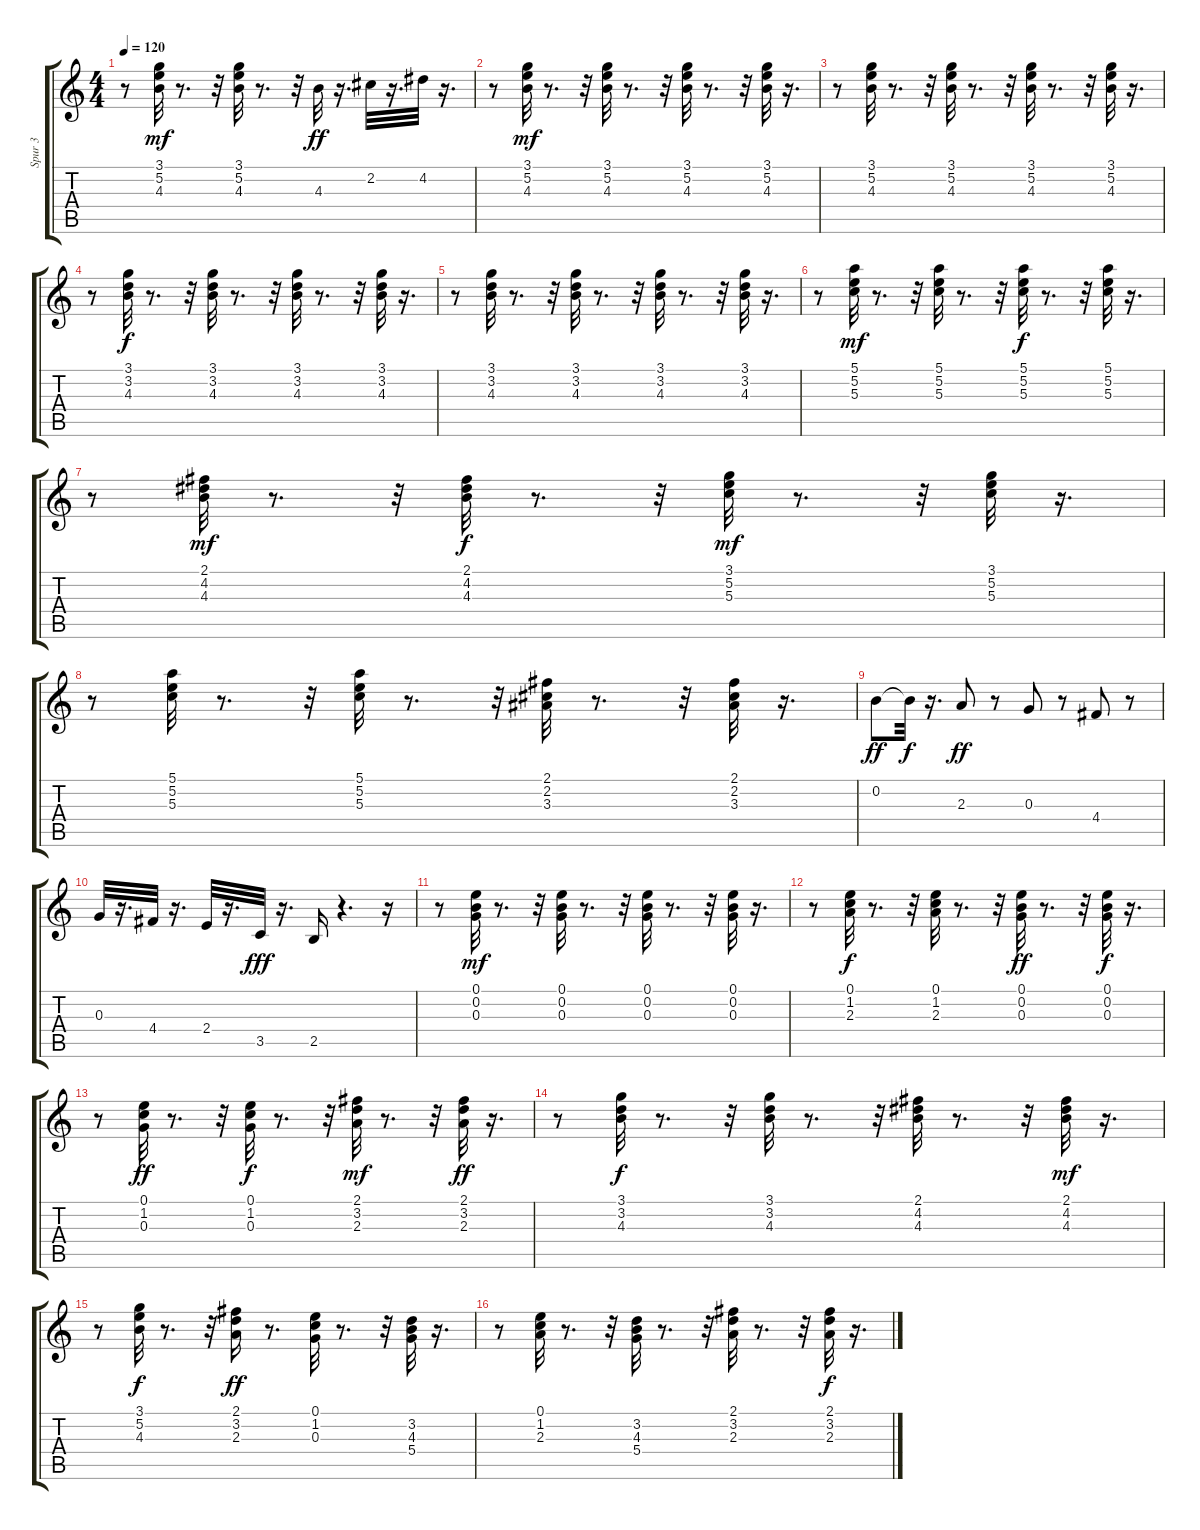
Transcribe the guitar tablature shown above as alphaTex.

\track ("Spur 3" "Spur 3") {instrument electricguitarmuted}
\staff {score tabs}
\tuning (E4 B3 G3 D3 A2 E2) {hide}
\ts (4 4)
\tempo 120
\clef g2
\ks c
r.8{dy mf} (3.1 5.2 4.3).32 r.8{d} r.32 (3.1 5.2 4.3).32 r.8{d} r.32 4.3.32{dy ff} r.16{d} 2.2.32 r.16{d} 4.2.32 r.16{d} |
r.8 (3.1 5.2 4.3).32{dy mf} r.8{d} r.32 (3.1 5.2 4.3).32 r.8{d} r.32 (3.1 5.2 4.3).32 r.8{d} r.32 (3.1 5.2 4.3).32 r.16{d} |
r.8 (3.1 5.2 4.3).32 r.8{d} r.32 (3.1 5.2 4.3).32 r.8{d} r.32 (3.1 5.2 4.3).32 r.8{d} r.32 (3.1 5.2 4.3).32 r.16{d} |
r.8 (3.1 3.2 4.3).32{dy f} r.8{d} r.32 (3.1 3.2 4.3).32 r.8{d} r.32 (3.1 3.2 4.3).32 r.8{d} r.32 (3.1 3.2 4.3).32 r.16{d} |
r.8 (3.1 3.2 4.3).32 r.8{d} r.32 (3.1 3.2 4.3).32 r.8{d} r.32 (3.1 3.2 4.3).32 r.8{d} r.32 (3.1 3.2 4.3).32 r.16{d} |
r.8 (5.1 5.2 5.3).32{dy mf} r.8{d} r.32 (5.1 5.2 5.3).32 r.8{d} r.32 (5.1 5.2 5.3).32{dy f} r.8{d} r.32 (5.1 5.2 5.3).32 r.16{d} |
r.8 (2.1 4.2 4.3).32{dy mf} r.8{d} r.32 (2.1 4.2 4.3).32{dy f} r.8{d} r.32 (3.1 5.2 5.3).32{dy mf} r.8{d} r.32 (3.1 5.2 5.3).32 r.16{d} |
r.8 (5.1 5.2 5.3).32 r.8{d} r.32 (5.1 5.2 5.3).32 r.8{d} r.32 (2.1 2.2 3.3).32 r.8{d} r.32 (2.1 2.2 3.3).32 r.16{d} |
0.2.8{dy ff} 0.2{t}.32{dy f} r.16{d} 2.3.8{dy ff} r.8 0.3.8 r.8 4.4.8 r.8 |
0.3.32 r.16{d} 4.4.32 r.16{d} 2.4.32 r.16{d} 3.5.32{dy fff} r.16{d} 2.5.16 r.4{d} r.16 |
r.8 (0.1 0.2 0.3).32{dy mf} r.8{d} r.32 (0.1 0.2 0.3).32 r.8{d} r.32 (0.1 0.2 0.3).32 r.8{d} r.32 (0.1 0.2 0.3).32 r.16{d} |
r.8 (0.1 1.2 2.3).32{dy f} r.8{d} r.32 (0.1 1.2 2.3).32 r.8{d} r.32 (0.1 0.2 0.3).32{dy ff} r.8{d} r.32 (0.1 0.2 0.3).32{dy f} r.16{d} |
r.8 (0.1 1.2 0.3).32{dy ff} r.8{d} r.32 (0.1 1.2 0.3).32{dy f} r.8{d} r.32 (2.1 3.2 2.3).32{dy mf} r.8{d} r.32 (2.1 3.2 2.3).32{dy ff} r.16{d} |
r.8 (3.1 3.2 4.3).32{dy f} r.8{d} r.32 (3.1 3.2 4.3).32 r.8{d} r.32 (2.1 4.2 4.3).32 r.8{d} r.32 (2.1 4.2 4.3).32{dy mf} r.16{d} |
r.8 (3.1 5.2 4.3).32{dy f} r.8{d} r.32 (2.1 3.2 2.3).16{dy ff} r.8{d} (0.1 1.2 0.3).32 r.8{d} r.32 (3.2 4.3 5.4).32 r.16{d} |
r.8 (0.1 1.2 2.3).32 r.8{d} r.32 (3.2 4.3 5.4).32 r.8{d} r.32 (2.1 3.2 2.3).32 r.8{d} r.32 (2.1 3.2 2.3).32{dy f} r.16{d}
